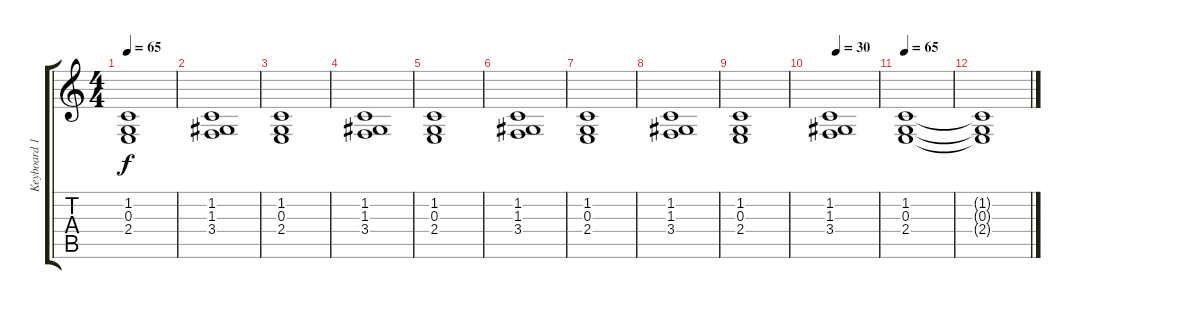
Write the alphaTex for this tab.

\track ("Keyboard 1" "Keyboard 1") {instrument lead1square}
\staff {score tabs}
\tuning (E4 B3 G3 D3 A2 E2) {hide}
\ts (4 4)
\tempo 65
\clef g2
\ks c
(1.2 0.3 2.4).1{dy f} |
(1.2 1.3 3.4).1 |
(1.2 0.3 2.4).1 |
(1.2 1.3 3.4).1 |
(1.2 0.3 2.4).1 |
(1.2 1.3 3.4).1 |
(1.2 0.3 2.4).1 |
(1.2 1.3 3.4).1 |
(1.2 0.3 2.4).1 |
\tempo 30
(1.2 1.3 3.4).1 |
\tempo 65
(1.2 0.3 2.4).1 |
(1.2{t} 0.3{t} 2.4{t}).1
